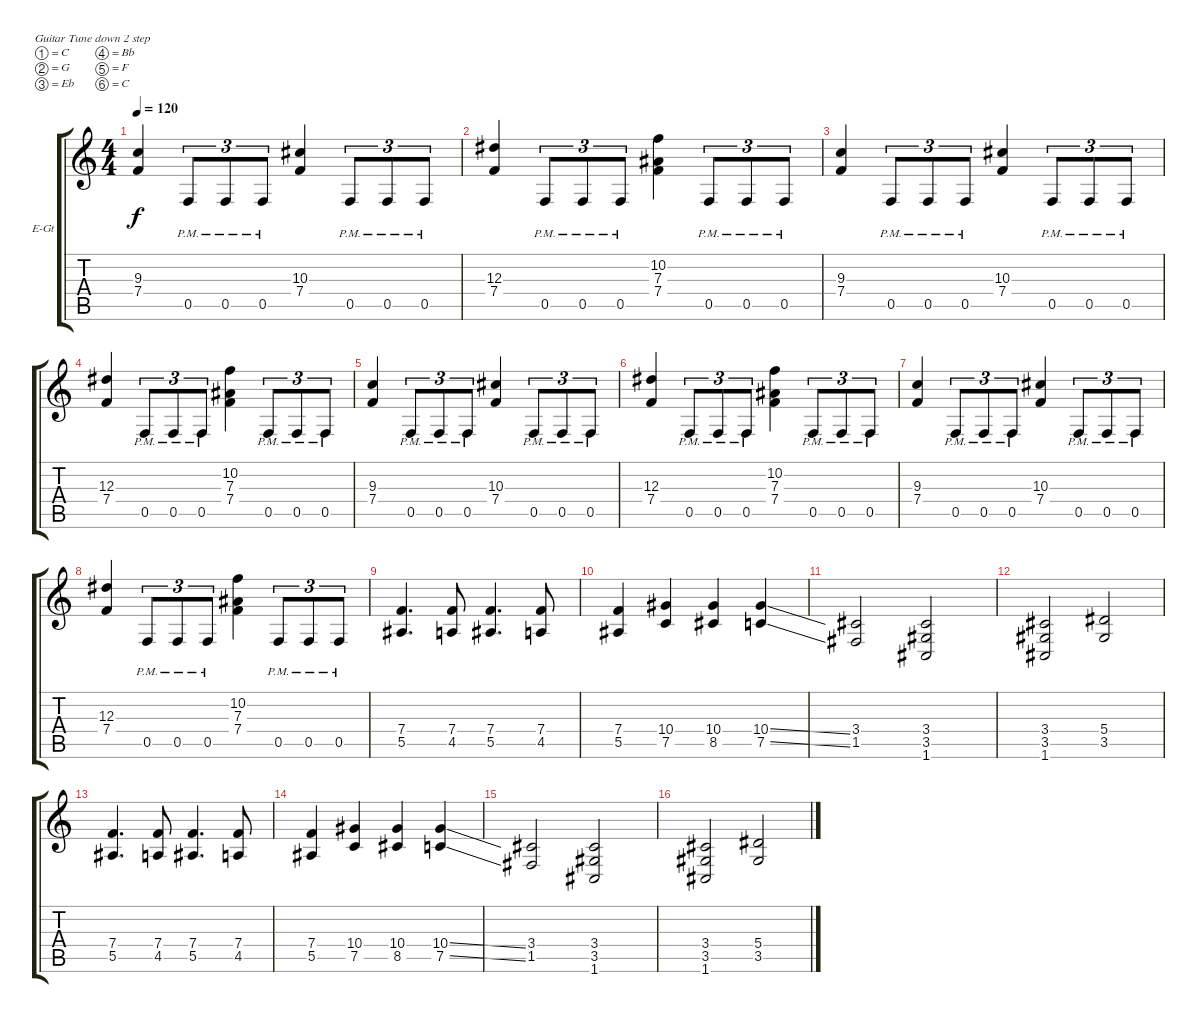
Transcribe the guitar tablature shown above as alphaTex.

\bracketExtendMode groupsimilarinstruments
\firstSystemTrackNameOrientation horizontal
\otherSystemsTrackNameOrientation horizontal
\track ("Electric Guitar 1" "E-Gt") {instrument distortionguitar}
\staff {score tabs}
\tuning (C4 G3 Eb3 Bb2 F2 C2)
\ts (4 4)
\tempo 120
\clef g2
\ks c
(7.4 9.3).4{dy f} 0.5{pm}.8{tu (3 2)} 0.5{pm}.8{tu (3 2)} 0.5{pm}.8{tu (3 2)} (7.4 10.3).4 0.5{pm}.8{tu (3 2)} 0.5{pm}.8{tu (3 2)} 0.5{pm}.8{tu (3 2)} |
(7.4 12.3).4 0.5{pm}.8{tu (3 2)} 0.5{pm}.8{tu (3 2)} 0.5{pm}.8{tu (3 2)} (7.4 7.3 10.2).4 0.5{pm}.8{tu (3 2)} 0.5{pm}.8{tu (3 2)} 0.5{pm}.8{tu (3 2)} |
(7.4 9.3).4 0.5{pm}.8{tu (3 2)} 0.5{pm}.8{tu (3 2)} 0.5{pm}.8{tu (3 2)} (7.4 10.3).4 0.5{pm}.8{tu (3 2)} 0.5{pm}.8{tu (3 2)} 0.5{pm}.8{tu (3 2)} |
(7.4 12.3).4 0.5{pm}.8{tu (3 2)} 0.5{pm}.8{tu (3 2)} 0.5{pm}.8{tu (3 2)} (7.4 7.3 10.2).4 0.5{pm}.8{tu (3 2)} 0.5{pm}.8{tu (3 2)} 0.5{pm}.8{tu (3 2)} |
(7.4 9.3).4 0.5{pm}.8{tu (3 2)} 0.5{pm}.8{tu (3 2)} 0.5{pm}.8{tu (3 2)} (7.4 10.3).4 0.5{pm}.8{tu (3 2)} 0.5{pm}.8{tu (3 2)} 0.5{pm}.8{tu (3 2)} |
(7.4 12.3).4 0.5{pm}.8{tu (3 2)} 0.5{pm}.8{tu (3 2)} 0.5{pm}.8{tu (3 2)} (7.4 7.3 10.2).4 0.5{pm}.8{tu (3 2)} 0.5{pm}.8{tu (3 2)} 0.5{pm}.8{tu (3 2)} |
(7.4 9.3).4 0.5{pm}.8{tu (3 2)} 0.5{pm}.8{tu (3 2)} 0.5{pm}.8{tu (3 2)} (7.4 10.3).4 0.5{pm}.8{tu (3 2)} 0.5{pm}.8{tu (3 2)} 0.5{pm}.8{tu (3 2)} |
(7.4 12.3).4 0.5{pm}.8{tu (3 2)} 0.5{pm}.8{tu (3 2)} 0.5{pm}.8{tu (3 2)} (7.4 7.3 10.2).4 0.5{pm}.8{tu (3 2)} 0.5{pm}.8{tu (3 2)} 0.5{pm}.8{tu (3 2)} |
(5.5 7.4).4{d} (4.5 7.4).8 (5.5 7.4).4{d} (4.5 7.4).8 |
(5.5 7.4).4 (10.4 7.5).4 (8.5 10.4).4 (7.5{ss} 10.4{ss}).4 |
(1.5 3.4).2 (1.6 3.5 3.4).2 |
(1.6 3.5 3.4).2 (3.5 5.4).2 |
(5.5 7.4).4{d} (4.5 7.4).8 (5.5 7.4).4{d} (4.5 7.4).8 |
(5.5 7.4).4 (10.4 7.5).4 (8.5 10.4).4 (7.5{ss} 10.4{ss}).4 |
(1.5 3.4).2 (1.6 3.5 3.4).2 |
(1.6 3.5 3.4).2 (3.5 5.4).2
